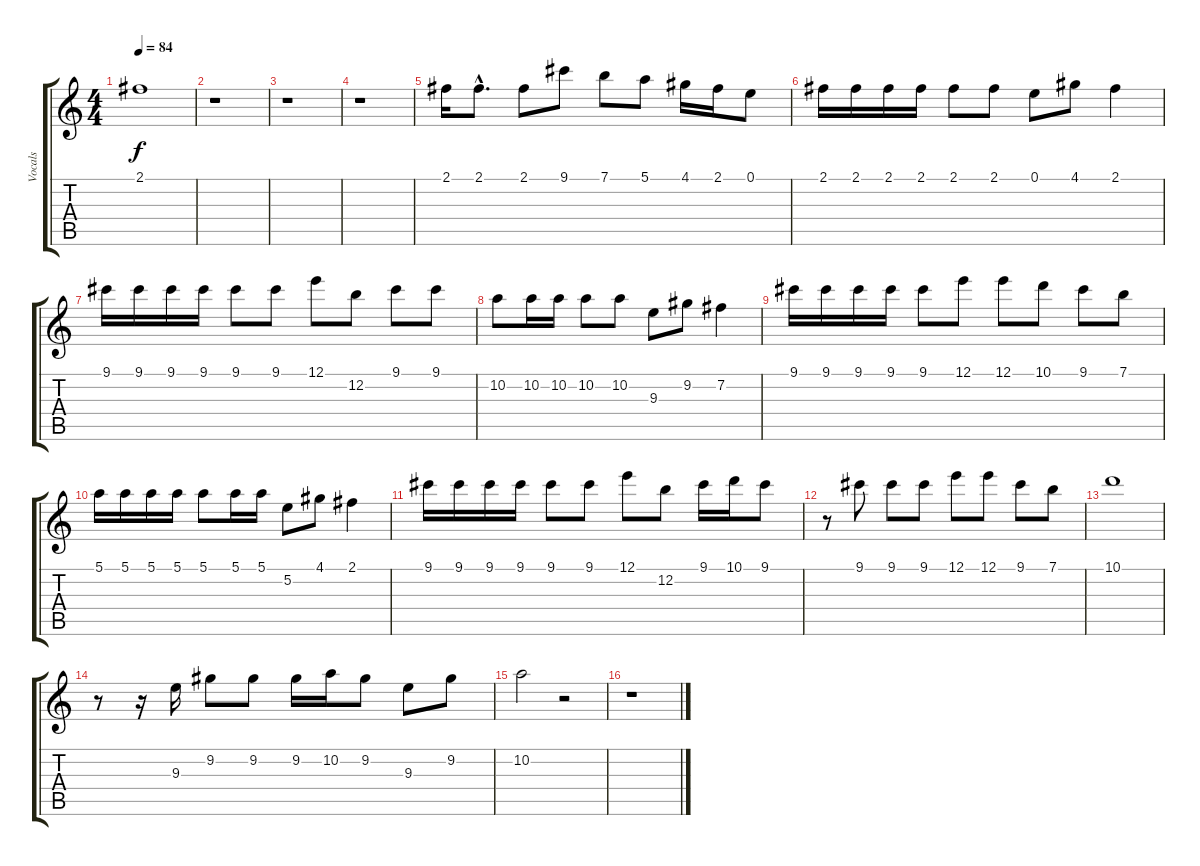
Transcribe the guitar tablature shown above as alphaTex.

\track ("Vocals" "Vocals") {instrument flute}
\staff {score tabs}
\tuning (E5 B4 G4 D4 A3 E3) {hide}
\ts (4 4)
\tempo 84
\clef g2
\ks c
2.1.1{dy f} |
r.1 |
r.1 |
r.1 |
2.1.16 2.1{hac}.8{d} 2.1.8 9.1.8 7.1.8 5.1.8 4.1.16 2.1.16 0.1.8 |
2.1.16 2.1.16 2.1.16 2.1.16 2.1.8 2.1.8 0.1.8 4.1.8 2.1.4 |
9.1.16 9.1.16 9.1.16 9.1.16 9.1.8 9.1.8 12.1.8 12.2.8 9.1.8 9.1.8 |
10.2.8 10.2.16 10.2.16 10.2.8 10.2.8 9.3.8 9.2.8 7.2.4 |
9.1.16 9.1.16 9.1.16 9.1.16 9.1.8 12.1.8 12.1.8 10.1.8 9.1.8 7.1.8 |
5.1.16 5.1.16 5.1.16 5.1.16 5.1.8 5.1.16 5.1.16 5.2.8 4.1.8 2.1.4 |
9.1.16 9.1.16 9.1.16 9.1.16 9.1.8 9.1.8 12.1.8 12.2.8 9.1.16 10.1.16 9.1.8 |
r.8 9.1.8 9.1.8 9.1.8 12.1.8 12.1.8 9.1.8 7.1.8 |
10.1.1 |
r.8 r.16 9.3.16 9.2.8 9.2.8 9.2.16 10.2.16 9.2.8 9.3.8 9.2.8 |
10.2.2 r.2 |
r.1
